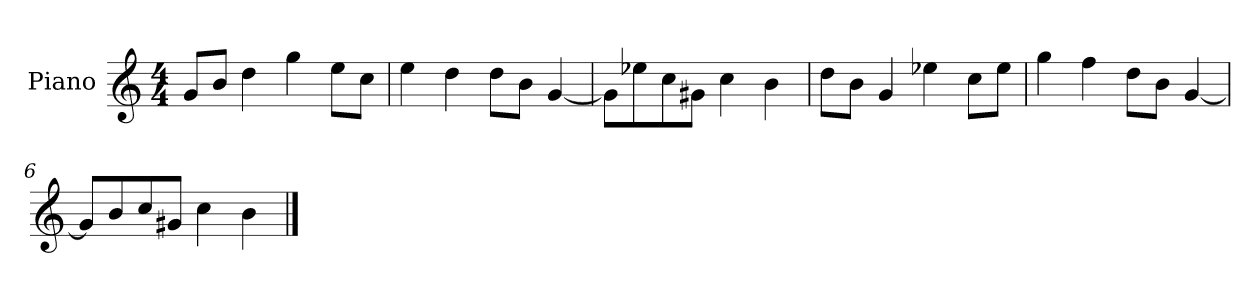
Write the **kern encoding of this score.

**kern
*part1
*staff1
*I"Piano
*I'P-no
*clefG2
*k[]
*M4/4
*MM90
=1
8g/L
8b/J
4dd\
4gg\
8ee\L
8cc\J
=2
4ee\
4dd\
8dd\L
8b\J
[4g/
=3
8g\L]
8ee-X\
8cc\
8g#X\J
4cc\
4b\
=4
8dd\L
8b\J
4g/
4ee-X\
8cc\L
8ee-\J
=5
4gg\
4ff\
8dd\L
8b\J
[4g/
=6
8g/L]
8b/
8cc/
8g#X/J
4cc\
4b\
==
*-
